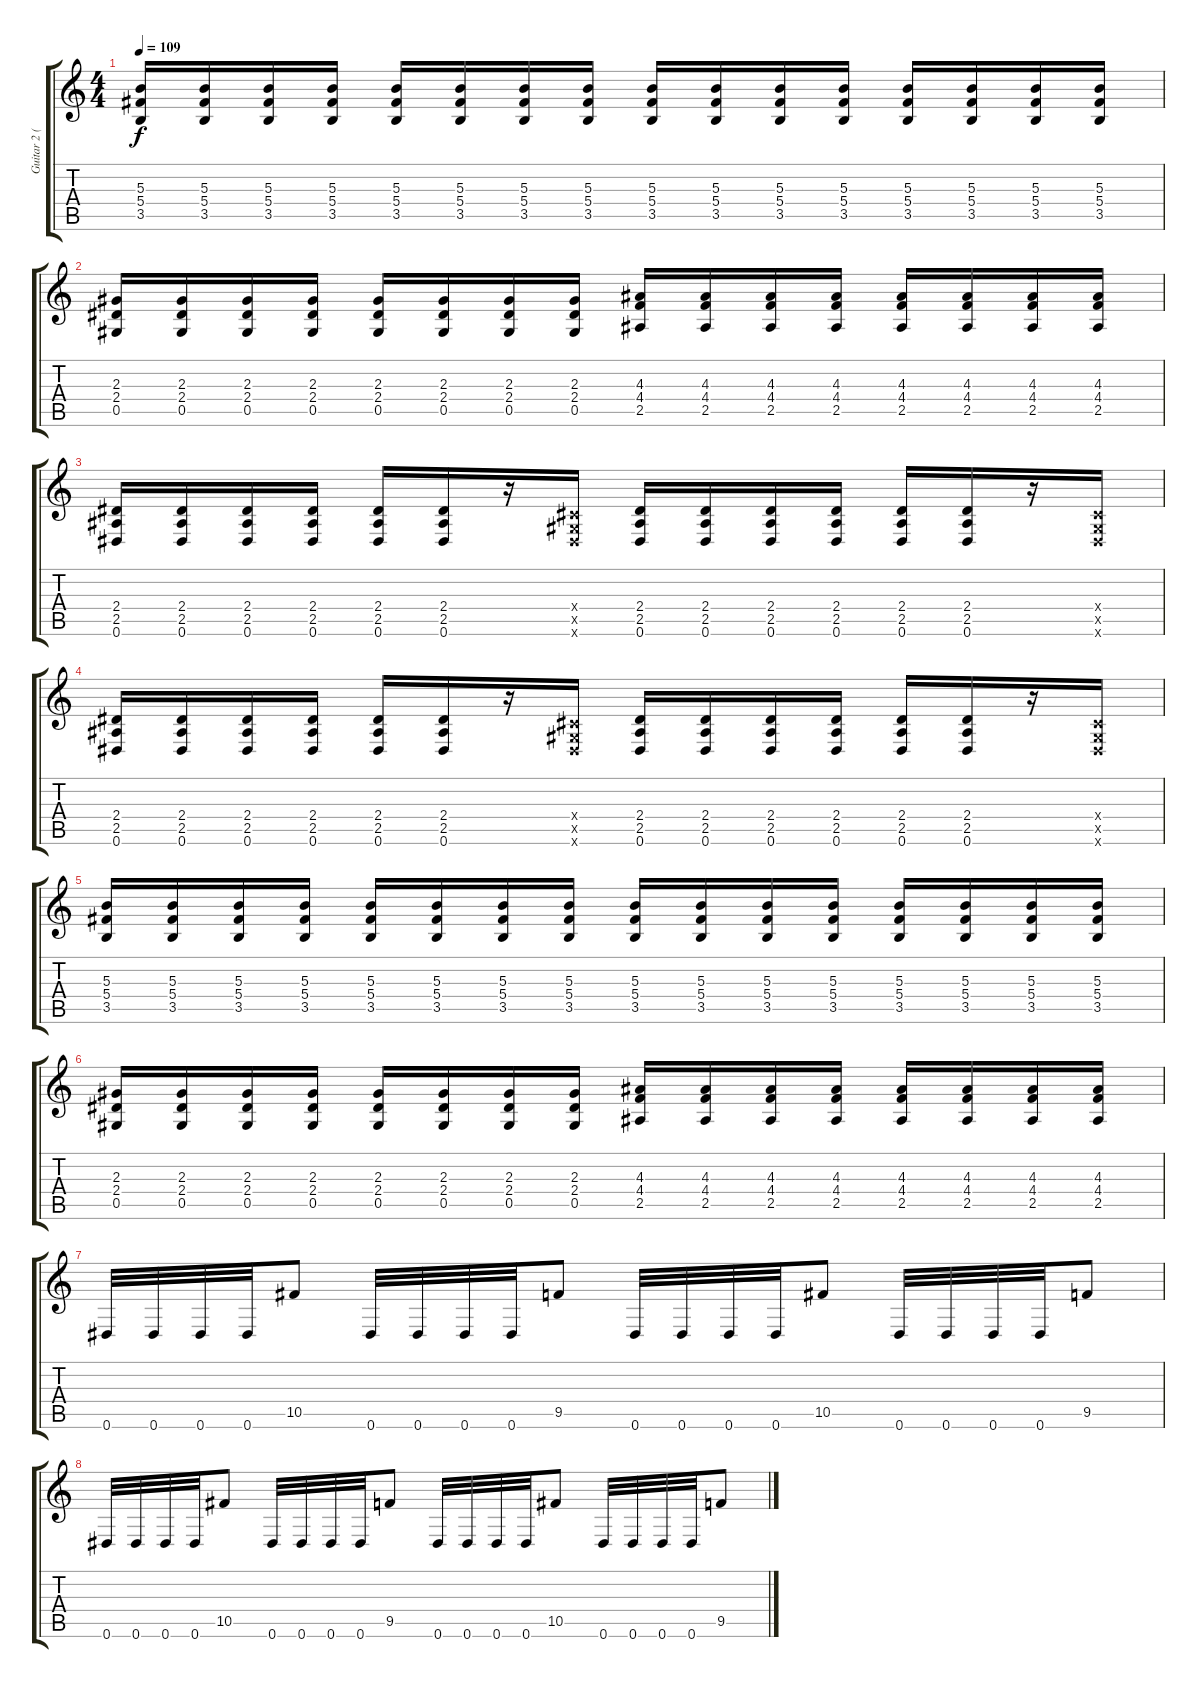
\track ("Guitar 2 (Tim)" "Guitar 2 (") {instrument distortionguitar}
\staff {score tabs}
\tuning (Eb4 Bb3 Gb3 Db3 Ab2 Eb2) {hide}
\ts (4 4)
\tempo 109
\clef g2
\ks c
(5.3 5.4 3.5).16{dy f} (5.3 5.4 3.5).16 (5.3 5.4 3.5).16 (5.3 5.4 3.5).16 (5.3 5.4 3.5).16 (5.3 5.4 3.5).16 (5.3 5.4 3.5).16 (5.3 5.4 3.5).16 (5.3 5.4 3.5).16 (5.3 5.4 3.5).16 (5.3 5.4 3.5).16 (5.3 5.4 3.5).16 (5.3 5.4 3.5).16 (5.3 5.4 3.5).16 (5.3 5.4 3.5).16 (5.3 5.4 3.5).16 |
(2.3 2.4 0.5).16 (2.3 2.4 0.5).16 (2.3 2.4 0.5).16 (2.3 2.4 0.5).16 (2.3 2.4 0.5).16 (2.3 2.4 0.5).16 (2.3 2.4 0.5).16 (2.3 2.4 0.5).16 (4.3 4.4 2.5).16 (4.3 4.4 2.5).16 (4.3 4.4 2.5).16 (4.3 4.4 2.5).16 (4.3 4.4 2.5).16 (4.3 4.4 2.5).16 (4.3 4.4 2.5).16 (4.3 4.4 2.5).16 |
(2.4 2.5 0.6).16 (2.4 2.5 0.6).16 (2.4 2.5 0.6).16 (2.4 2.5 0.6).16 (2.4 2.5 0.6).16 (2.4 2.5 0.6).16 r.16 (0.4{x} 0.5{x} 0.6{x}).16 (2.4 2.5 0.6).16 (2.4 2.5 0.6).16 (2.4 2.5 0.6).16 (2.4 2.5 0.6).16 (2.4 2.5 0.6).16 (2.4 2.5 0.6).16 r.16 (0.4{x} 0.5{x} 0.6{x}).16 |
(2.4 2.5 0.6).16 (2.4 2.5 0.6).16 (2.4 2.5 0.6).16 (2.4 2.5 0.6).16 (2.4 2.5 0.6).16 (2.4 2.5 0.6).16 r.16 (0.4{x} 0.5{x} 0.6{x}).16 (2.4 2.5 0.6).16 (2.4 2.5 0.6).16 (2.4 2.5 0.6).16 (2.4 2.5 0.6).16 (2.4 2.5 0.6).16 (2.4 2.5 0.6).16 r.16 (0.4{x} 0.5{x} 0.6{x}).16 |
(5.3 5.4 3.5).16 (5.3 5.4 3.5).16 (5.3 5.4 3.5).16 (5.3 5.4 3.5).16 (5.3 5.4 3.5).16 (5.3 5.4 3.5).16 (5.3 5.4 3.5).16 (5.3 5.4 3.5).16 (5.3 5.4 3.5).16 (5.3 5.4 3.5).16 (5.3 5.4 3.5).16 (5.3 5.4 3.5).16 (5.3 5.4 3.5).16 (5.3 5.4 3.5).16 (5.3 5.4 3.5).16 (5.3 5.4 3.5).16 |
(2.3 2.4 0.5).16 (2.3 2.4 0.5).16 (2.3 2.4 0.5).16 (2.3 2.4 0.5).16 (2.3 2.4 0.5).16 (2.3 2.4 0.5).16 (2.3 2.4 0.5).16 (2.3 2.4 0.5).16 (4.3 4.4 2.5).16 (4.3 4.4 2.5).16 (4.3 4.4 2.5).16 (4.3 4.4 2.5).16 (4.3 4.4 2.5).16 (4.3 4.4 2.5).16 (4.3 4.4 2.5).16 (4.3 4.4 2.5).16 |
0.6.32 0.6.32 0.6.32 0.6.32 10.5.8 0.6.32 0.6.32 0.6.32 0.6.32 9.5.8 0.6.32 0.6.32 0.6.32 0.6.32 10.5.8 0.6.32 0.6.32 0.6.32 0.6.32 9.5.8 |
0.6.32 0.6.32 0.6.32 0.6.32 10.5.8 0.6.32 0.6.32 0.6.32 0.6.32 9.5.8 0.6.32 0.6.32 0.6.32 0.6.32 10.5.8 0.6.32 0.6.32 0.6.32 0.6.32 9.5.8
